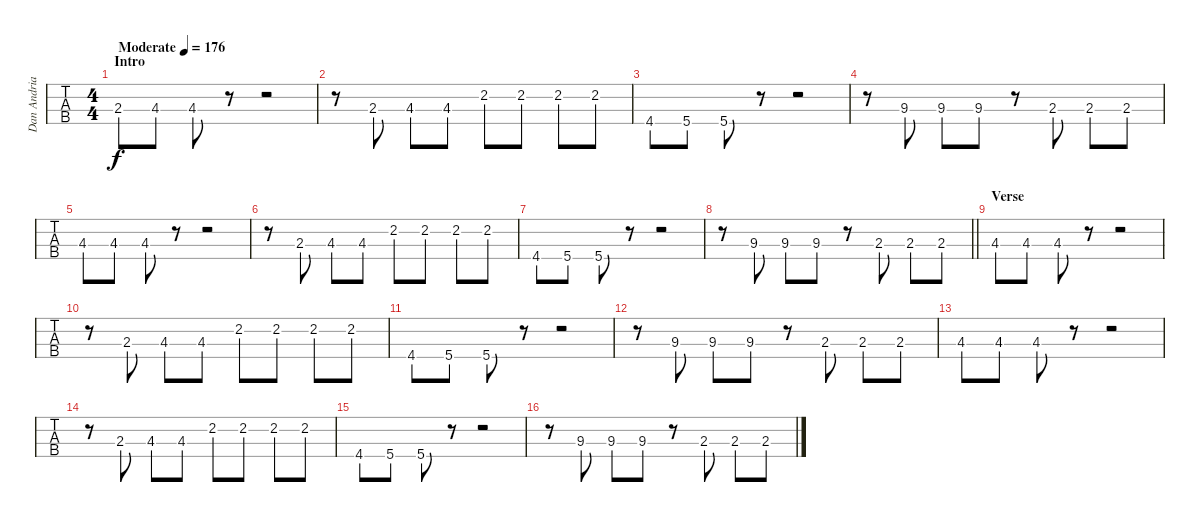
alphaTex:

\track ("Dan Andriano - Bass" "Dan Andria") {instrument electricbassfinger}
\staff {tabs}
\tuning (G2 D2 A1 E1) {hide}
\ts (4 4)
\section ("" "Intro")
\tempo (176 "Moderate")
\clef f4
\ks e
2.3.8{dy f instrument electricbassfinger} 4.3.8 4.3.8 r.8 r.2 |
r.8 2.3.8 4.3.8 4.3.8 2.2.8 2.2.8 2.2.8 2.2.8 |
4.4.8 5.4.8 5.4.8 r.8 r.2 |
r.8 9.3.8 9.3.8 9.3.8 r.8 2.3.8 2.3.8 2.3.8 |
4.3.8 4.3.8 4.3.8 r.8 r.2 |
r.8 2.3.8 4.3.8 4.3.8 2.2.8 2.2.8 2.2.8 2.2.8 |
4.4.8 5.4.8 5.4.8 r.8 r.2 |
\barLineRight lightlight
r.8 9.3.8 9.3.8 9.3.8 r.8 2.3.8 2.3.8 2.3.8 |
\section ("" "Verse")
4.3.8 4.3.8 4.3.8 r.8 r.2 |
r.8 2.3.8 4.3.8 4.3.8 2.2.8 2.2.8 2.2.8 2.2.8 |
4.4.8 5.4.8 5.4.8 r.8 r.2 |
r.8 9.3.8 9.3.8 9.3.8 r.8 2.3.8 2.3.8 2.3.8 |
4.3.8 4.3.8 4.3.8 r.8 r.2 |
r.8 2.3.8 4.3.8 4.3.8 2.2.8 2.2.8 2.2.8 2.2.8 |
4.4.8 5.4.8 5.4.8 r.8 r.2 |
r.8 9.3.8 9.3.8 9.3.8 r.8 2.3.8 2.3.8 2.3.8
